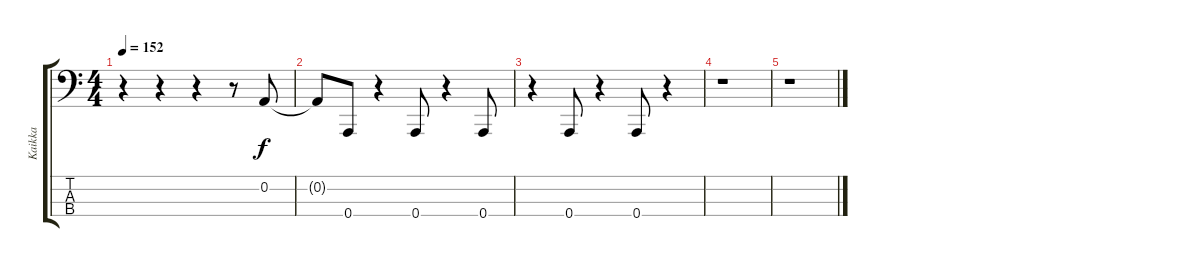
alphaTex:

\track ("Kaikka" "Kaikka") {instrument electricbasspick}
\staff {score tabs}
\tuning (D2 A1 D1 A0) {hide}
\ts (4 4)
\tempo 152
\clef f4
\ks c
r.4{dy f} r.4 r.4 r.8 0.2.8 |
0.2{t}.8 0.4.8 r.4 0.4.8 r.4 0.4.8 |
r.4 0.4.8 r.4 0.4.8 r.4 |
r.1 |
r.1
